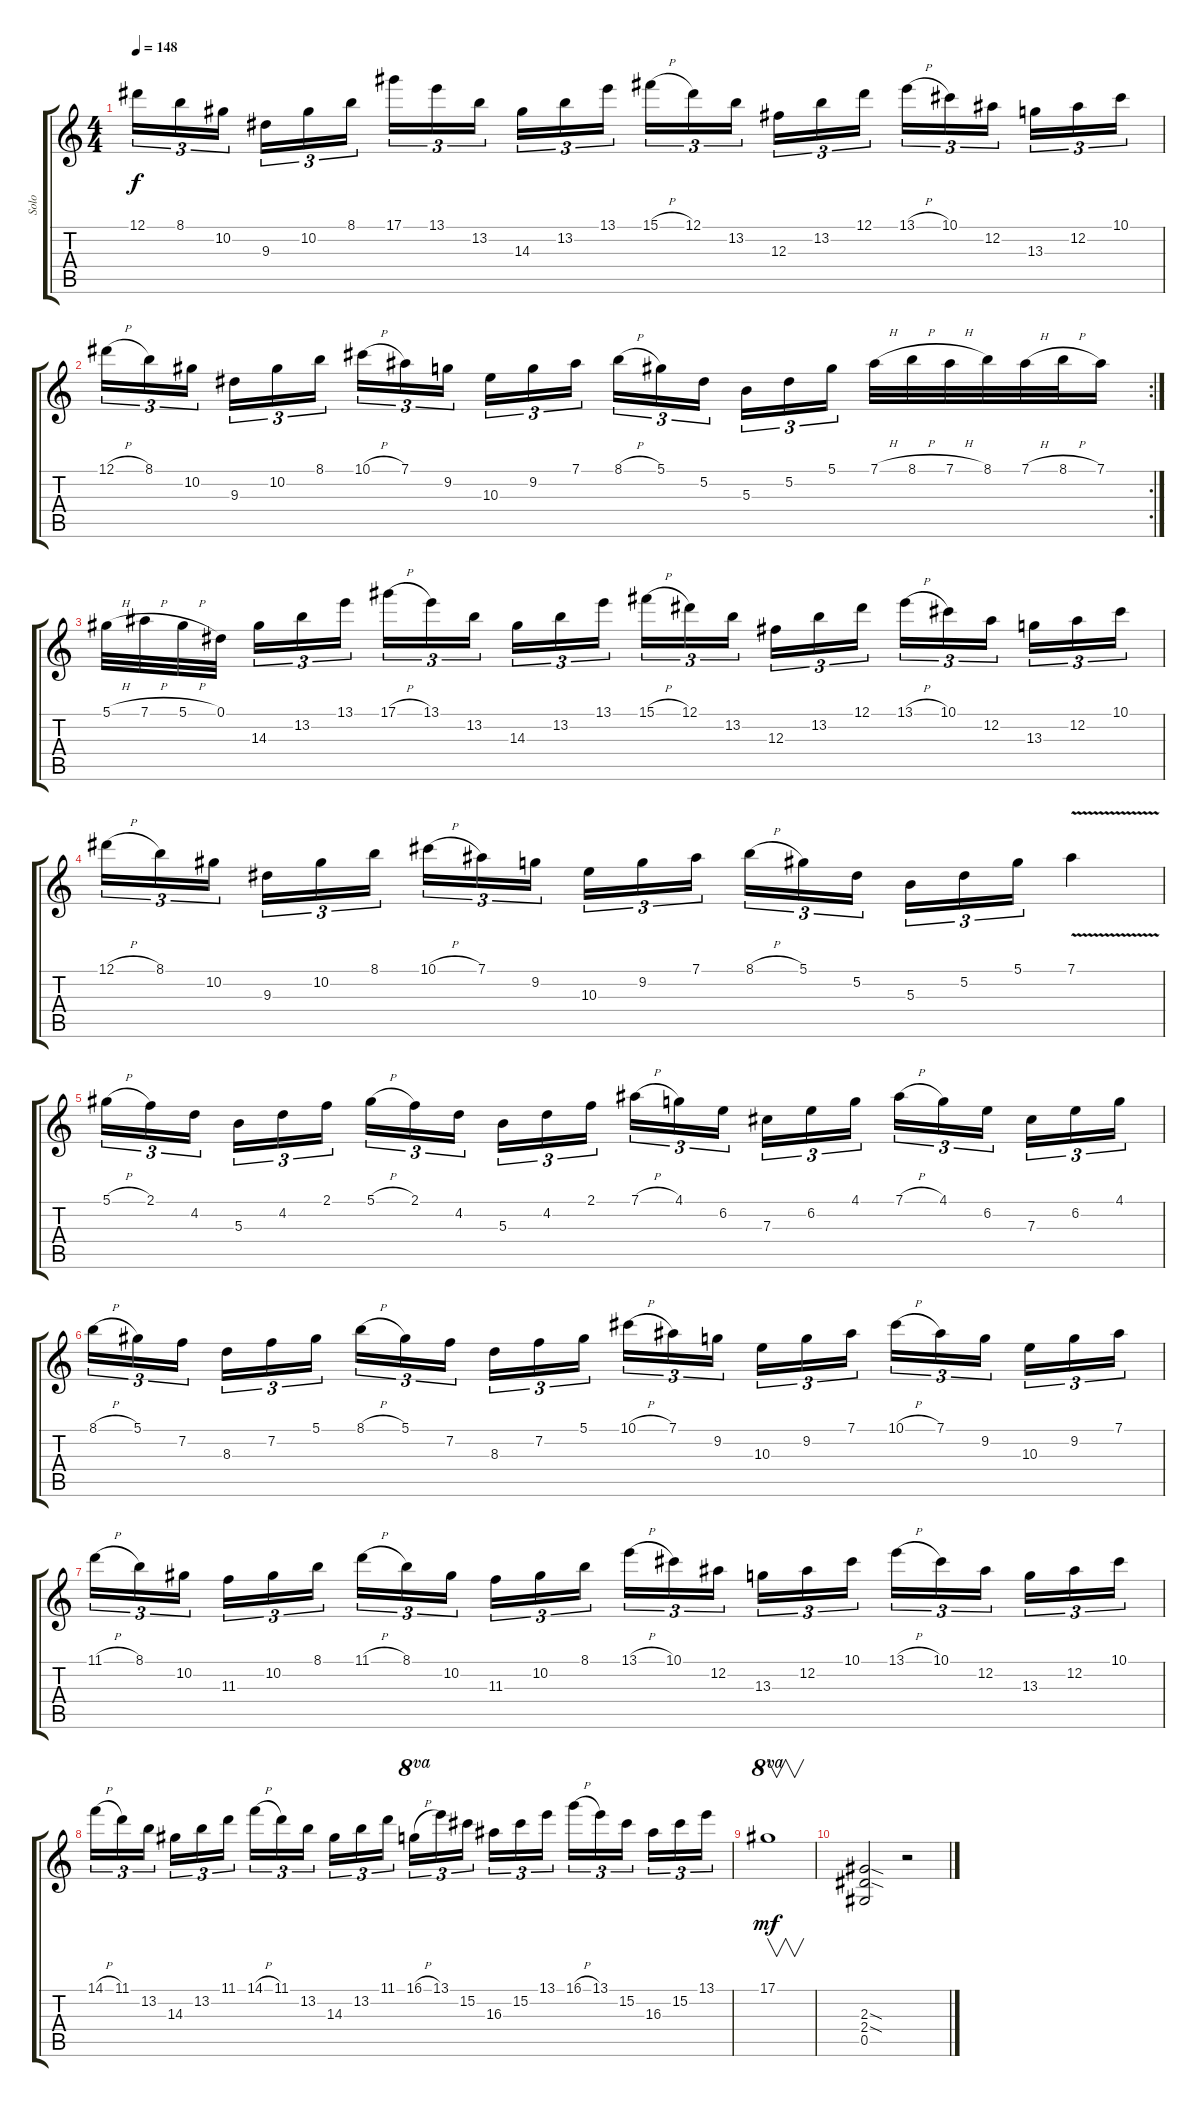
\track ("Solo" "Solo") {instrument overdrivenguitar}
\staff {score tabs}
\tuning (Eb4 Bb3 Gb3 Db3 Ab2 Eb2) {hide}
\ts (4 4)
\tempo 148
\clef g2
\ks c
12.1.16{tu (3 2) dy f} 8.1.16{tu (3 2)} 10.2.16{tu (3 2) beam splitsecondary} 9.3.16{tu (3 2)} 10.2.16{tu (3 2)} 8.1.16{tu (3 2)} 17.1.16{tu (3 2)} 13.1.16{tu (3 2)} 13.2.16{tu (3 2) beam splitsecondary} 14.3.16{tu (3 2)} 13.2.16{tu (3 2)} 13.1.16{tu (3 2)} 15.1{h}.16{tu (3 2)} 12.1.16{tu (3 2)} 13.2.16{tu (3 2) beam splitsecondary} 12.3.16{tu (3 2)} 13.2.16{tu (3 2)} 12.1.16{tu (3 2)} 13.1{h}.16{tu (3 2)} 10.1.16{tu (3 2)} 12.2.16{tu (3 2) beam splitsecondary} 13.3.16{tu (3 2)} 12.2.16{tu (3 2)} 10.1.16{tu (3 2)} |
\rc 2
12.1{h}.16{tu (3 2)} 8.1.16{tu (3 2)} 10.2.16{tu (3 2) beam splitsecondary} 9.3.16{tu (3 2)} 10.2.16{tu (3 2)} 8.1.16{tu (3 2)} 10.1{h}.16{tu (3 2)} 7.1.16{tu (3 2)} 9.2.16{tu (3 2) beam splitsecondary} 10.3.16{tu (3 2)} 9.2.16{tu (3 2)} 7.1.16{tu (3 2)} 8.1{h}.16{tu (3 2)} 5.1.16{tu (3 2)} 5.2.16{tu (3 2) beam splitsecondary} 5.3.16{tu (3 2)} 5.2.16{tu (3 2)} 5.1.16{tu (3 2)} 7.1{h}.32 8.1{h}.32 7.1{h}.32 8.1.32 7.1{h}.32 8.1{h}.32 7.1.16 |
5.1{h}.32 7.1{h}.32 5.1{h}.32 0.1.32{beam splitsecondary} 14.3.16{tu (3 2)} 13.2.16{tu (3 2)} 13.1.16{tu (3 2)} 17.1{h}.16{tu (3 2)} 13.1.16{tu (3 2)} 13.2.16{tu (3 2) beam splitsecondary} 14.3.16{tu (3 2)} 13.2.16{tu (3 2)} 13.1.16{tu (3 2)} 15.1{h}.16{tu (3 2)} 12.1.16{tu (3 2)} 13.2.16{tu (3 2) beam splitsecondary} 12.3.16{tu (3 2)} 13.2.16{tu (3 2)} 12.1.16{tu (3 2)} 13.1{h}.16{tu (3 2)} 10.1.16{tu (3 2)} 12.2.16{tu (3 2) beam splitsecondary} 13.3.16{tu (3 2)} 12.2.16{tu (3 2)} 10.1.16{tu (3 2)} |
12.1{h}.16{tu (3 2)} 8.1.16{tu (3 2)} 10.2.16{tu (3 2) beam splitsecondary} 9.3.16{tu (3 2)} 10.2.16{tu (3 2)} 8.1.16{tu (3 2)} 10.1{h}.16{tu (3 2)} 7.1.16{tu (3 2)} 9.2.16{tu (3 2) beam splitsecondary} 10.3.16{tu (3 2)} 9.2.16{tu (3 2)} 7.1.16{tu (3 2)} 8.1{h}.16{tu (3 2)} 5.1.16{tu (3 2)} 5.2.16{tu (3 2) beam splitsecondary} 5.3.16{tu (3 2)} 5.2.16{tu (3 2)} 5.1.16{tu (3 2)} 7.1{v}.4 |
5.1{h}.16{tu (3 2)} 2.1.16{tu (3 2)} 4.2.16{tu (3 2) beam splitsecondary} 5.3.16{tu (3 2)} 4.2.16{tu (3 2)} 2.1.16{tu (3 2)} 5.1{h}.16{tu (3 2)} 2.1.16{tu (3 2)} 4.2.16{tu (3 2) beam splitsecondary} 5.3.16{tu (3 2)} 4.2.16{tu (3 2)} 2.1.16{tu (3 2)} 7.1{h}.16{tu (3 2)} 4.1.16{tu (3 2)} 6.2.16{tu (3 2) beam splitsecondary} 7.3.16{tu (3 2)} 6.2.16{tu (3 2)} 4.1.16{tu (3 2)} 7.1{h}.16{tu (3 2)} 4.1.16{tu (3 2)} 6.2.16{tu (3 2) beam splitsecondary} 7.3.16{tu (3 2)} 6.2.16{tu (3 2)} 4.1.16{tu (3 2)} |
8.1{h}.16{tu (3 2)} 5.1.16{tu (3 2)} 7.2.16{tu (3 2) beam splitsecondary} 8.3.16{tu (3 2)} 7.2.16{tu (3 2)} 5.1.16{tu (3 2)} 8.1{h}.16{tu (3 2)} 5.1.16{tu (3 2)} 7.2.16{tu (3 2) beam splitsecondary} 8.3.16{tu (3 2)} 7.2.16{tu (3 2)} 5.1.16{tu (3 2)} 10.1{h}.16{tu (3 2)} 7.1.16{tu (3 2)} 9.2.16{tu (3 2) beam splitsecondary} 10.3.16{tu (3 2)} 9.2.16{tu (3 2)} 7.1.16{tu (3 2)} 10.1{h}.16{tu (3 2)} 7.1.16{tu (3 2)} 9.2.16{tu (3 2) beam splitsecondary} 10.3.16{tu (3 2)} 9.2.16{tu (3 2)} 7.1.16{tu (3 2)} |
11.1{h}.16{tu (3 2)} 8.1.16{tu (3 2)} 10.2.16{tu (3 2) beam splitsecondary} 11.3.16{tu (3 2)} 10.2.16{tu (3 2)} 8.1.16{tu (3 2)} 11.1{h}.16{tu (3 2)} 8.1.16{tu (3 2)} 10.2.16{tu (3 2) beam splitsecondary} 11.3.16{tu (3 2)} 10.2.16{tu (3 2)} 8.1.16{tu (3 2)} 13.1{h}.16{tu (3 2)} 10.1.16{tu (3 2)} 12.2.16{tu (3 2) beam splitsecondary} 13.3.16{tu (3 2)} 12.2.16{tu (3 2)} 10.1.16{tu (3 2)} 13.1{h}.16{tu (3 2)} 10.1.16{tu (3 2)} 12.2.16{tu (3 2) beam splitsecondary} 13.3.16{tu (3 2)} 12.2.16{tu (3 2)} 10.1.16{tu (3 2)} |
14.1{h}.16{tu (3 2)} 11.1.16{tu (3 2)} 13.2.16{tu (3 2) beam splitsecondary} 14.3.16{tu (3 2)} 13.2.16{tu (3 2)} 11.1.16{tu (3 2)} 14.1{h}.16{tu (3 2)} 11.1.16{tu (3 2)} 13.2.16{tu (3 2) beam splitsecondary} 14.3.16{tu (3 2)} 13.2.16{tu (3 2)} 11.1.16{tu (3 2)} 16.1{h}.16{tu (3 2) ot 8va} 13.1.16{tu (3 2)} 15.2.16{tu (3 2) beam splitsecondary} 16.3.16{tu (3 2)} 15.2.16{tu (3 2)} 13.1.16{tu (3 2)} 16.1{h}.16{tu (3 2)} 13.1.16{tu (3 2)} 15.2.16{tu (3 2) beam splitsecondary} 16.3.16{tu (3 2)} 15.2.16{tu (3 2)} 13.1.16{tu (3 2)} |
17.1.1{v ot 8va dy mf} |
(2.3{sod} 2.4{sod} 0.5).2 r.2
